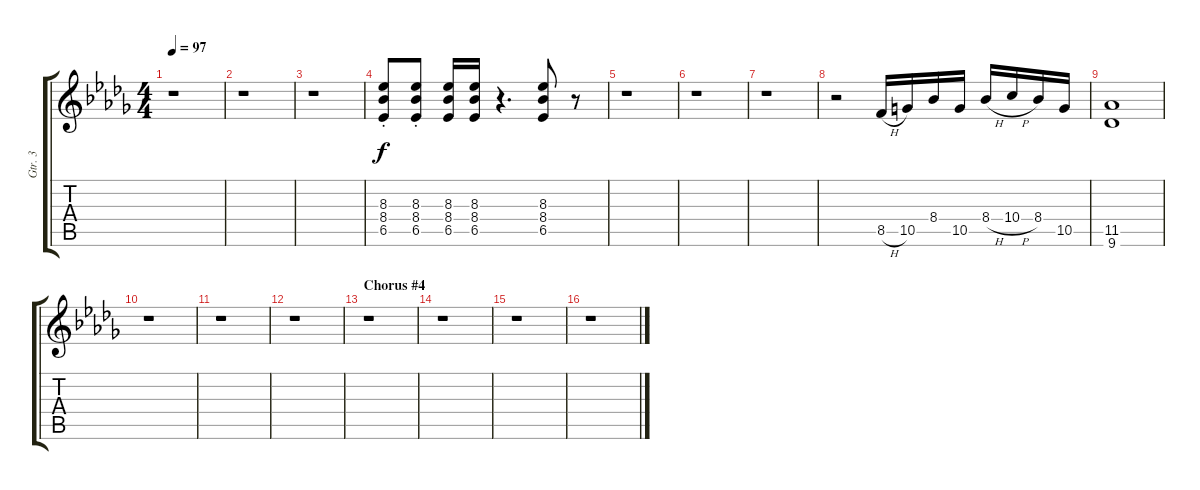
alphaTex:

\track ("Gtr. 3" "Gtr. 3") {instrument distortionguitar}
\staff {score tabs}
\tuning (E4 B3 G3 D3 A2 E2) {hide}
\ts (4 4)
\tempo 97
\clef g2
\ks db
r.1{dy f} |
r.1 |
r.1 |
(8.3{st} 8.4{st} 6.5{st}).8 (8.3{st} 8.4{st} 6.5{st}).8 (8.3 8.4 6.5).16 (8.3 8.4 6.5).16 r.4{d} (8.3 8.4 6.5).8 r.8 |
r.1 |
r.1 |
r.1 |
r.2 8.5{h}.16 10.5.16 8.4.16 10.5.16 8.4{h}.16 10.4{h}.16 8.4.16 10.5.16 |
(11.5 9.6).1 |
r.1 |
r.1 |
r.1 |
\section ("" "Chorus #4")
r.1 |
r.1 |
r.1 |
r.1
